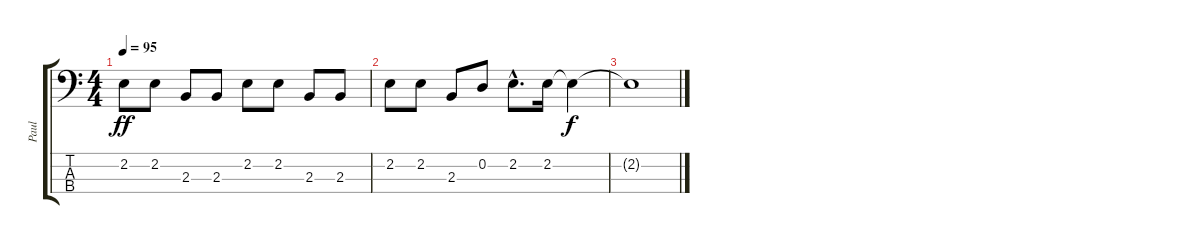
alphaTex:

\track ("Paul" "Paul") {instrument electricbasspick}
\staff {score tabs}
\tuning (G2 D2 A1 E1) {hide}
\ts (4 4)
\tempo 95
\clef f4
\ks c
2.2.8{dy ff} 2.2.8 2.3.8 2.3.8 2.2.8 2.2.8 2.3.8 2.3.8 |
2.2.8 2.2.8 2.3.8 0.2.8 2.2{hac}.8{d} 2.2.16 2.2{t}.4{dy f} |
2.2{t}.1
